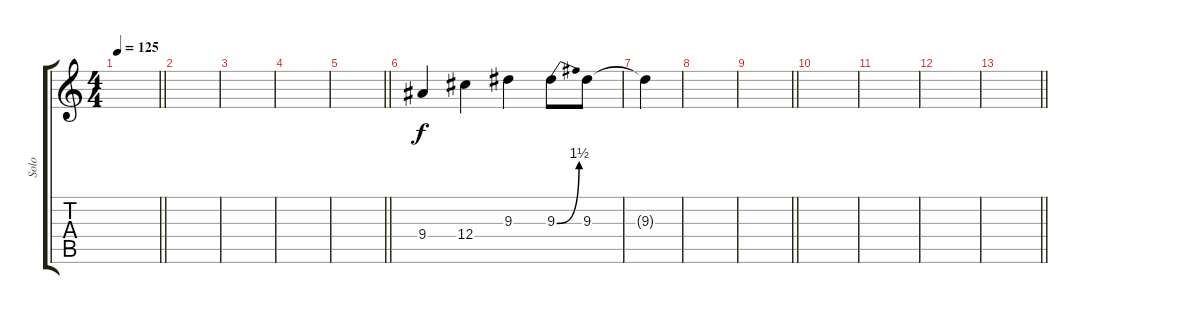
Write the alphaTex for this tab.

\track ("Solo" "Solo") {instrument distortionguitar}
\staff {score tabs}
\tuning (Eb4 Bb3 Gb3 Db3 Ab2 Eb2) {hide}
\ts (4 4)
\tempo 125
\clef g2
\barLineRight lightlight
\ks c
|
|
|
|
\barLineRight lightlight
|
9.4.4 12.4.4 9.3.4 9.3{be (bend 0 0 60 6)}.8 9.3.8 |
9.3{t}.4 |
|
\barLineRight lightlight
|
|
|
|
\barLineRight lightlight
